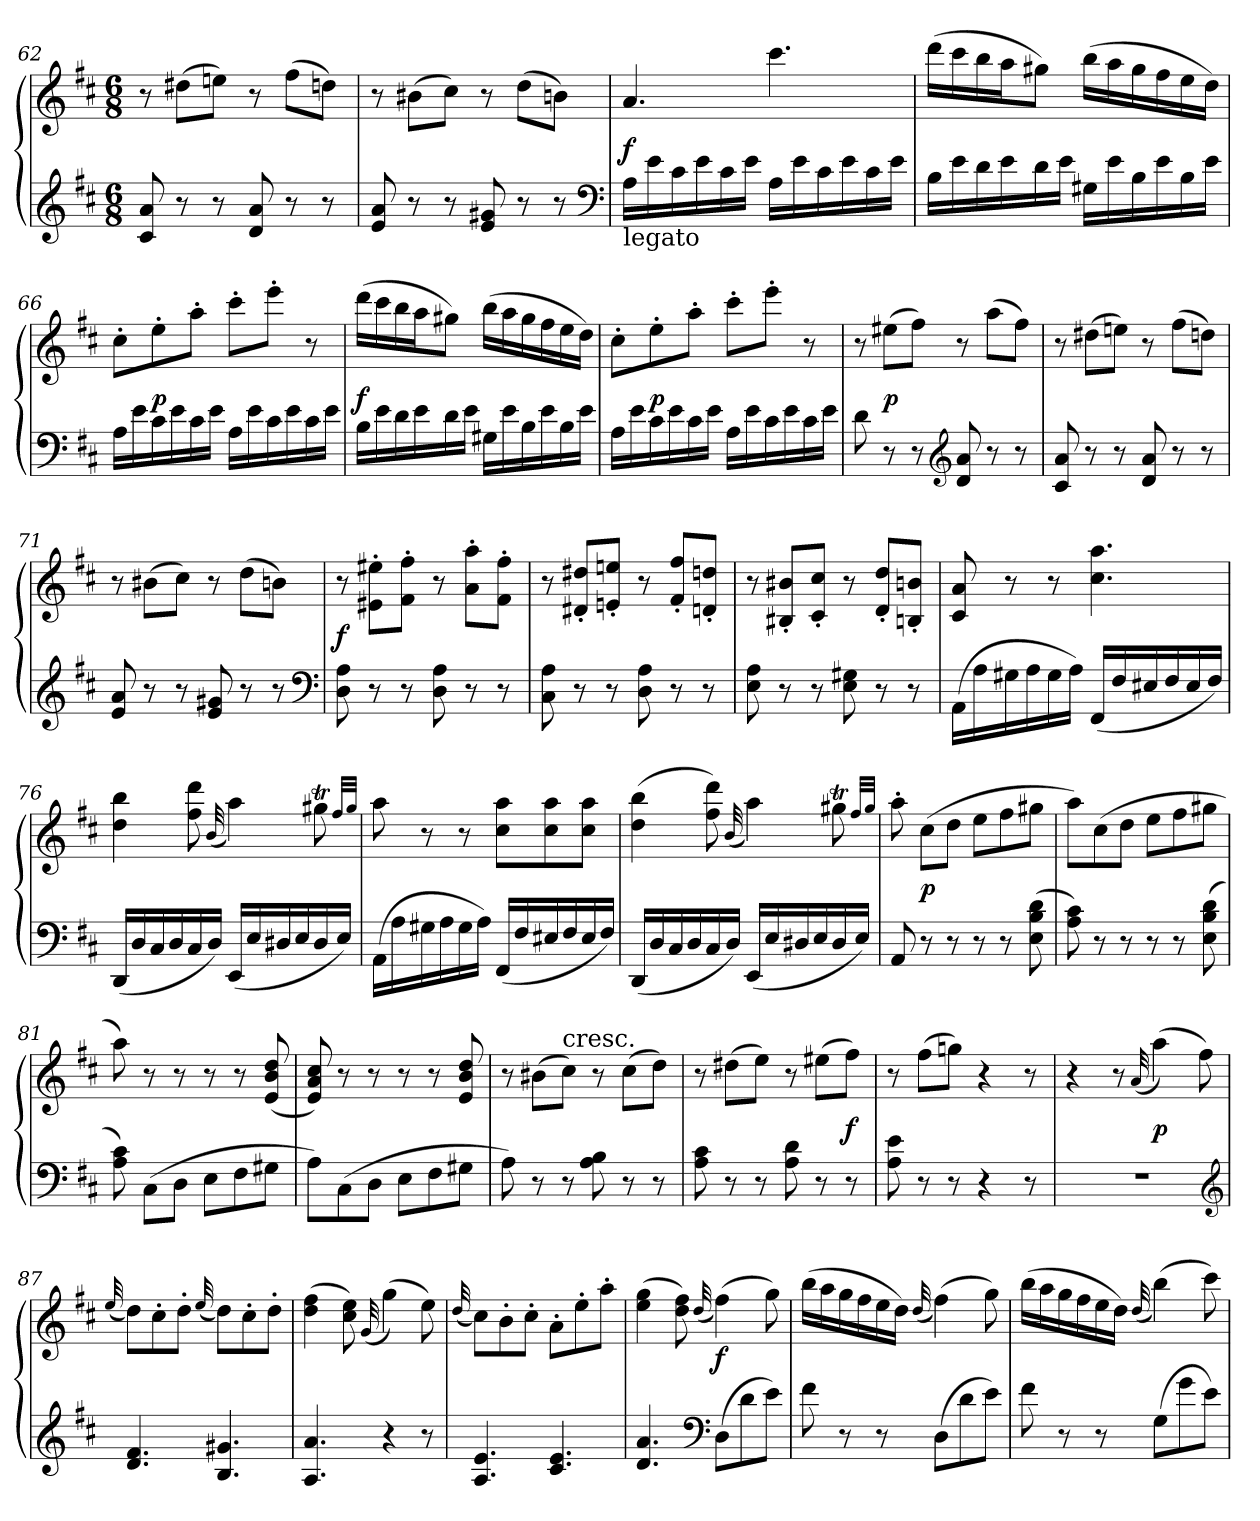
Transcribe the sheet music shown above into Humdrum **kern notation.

**kern	**kern	**dynam
*part1	*part1	*part1
*staff2	*staff1	*staff1/2
*clefG2	*clefG2	*
*k[f#c#]	*k[f#c#]	*
*M6/8	*M6/8	*
=62	=62	=62
8c# 8a	8r	.
8r	(8dd#XL	.
8r	8eenJ)	.
8d 8a	8r	.
8r	(8ff#L	.
8r	8ddnJ)	.
=63	=63	=63
8e 8a	8r	.
8r	(8b#XL	.
8r	8cc#J)	.
8e 8g#X	8r	.
8r	(8ddL	.
8r	8bnJ)	.
*clefF4	*	*
=64	=64	=64
!LO:TX:b:t=legato	!	!
16ALL	4.a	f
16e	.	.
16c#	.	.
16e	.	.
16c#	.	.
16eJJ	.	.
16ALL	4.ccc#	.
16e	.	.
16c#	.	.
16e	.	.
16c#	.	.
16eJJ	.	.
=65	=65	=65
16BLL	(16dddLL	.
16e	16ccc#	.
16d	16bb	.
16e	16aaJ	.
16d	8gg#XJ)	.
16eJJ	.	.
16G#XLL	(16bbLL	.
16e	16aa	.
16B	16gg#	.
16e	16ff#	.
16B	16ee	.
16eJJ	16ddJJ)	.
=66	=66	=66
16ALL	8cc#'L	.
16e	.	.
16c#	8ee'	p
16e	.	.
16c#	8aa'J	.
16eJJ	.	.
16ALL	8ccc#'L	.
16e	.	.
16c#	8eee'J	.
16e	.	.
16c#	8r	.
16eJJ	.	.
=67	=67	=67
16BLL	(16dddLL	f
16e	16ccc#	.
16d	16bb	.
16e	16aaJ	.
16d	8gg#XJ)	.
16eJJ	.	.
16G#XLL	(16bbLL	.
16e	16aa	.
16B	16gg#	.
16e	16ff#	.
16B	16ee	.
16eJJ	16ddJJ)	.
=68	=68	=68
16ALL	8cc#'L	.
16e	.	.
16c#	8ee'	p
16e	.	.
16c#	8aa'J	.
16eJJ	.	.
16ALL	8ccc#'L	.
16e	.	.
16c#	8eee'J	.
16e	.	.
16c#	8r	.
16eJJ	.	.
=69	=69	=69
8d	8r	.
8r	(8ee#XL	p
8r	8ff#J)	.
*clefG2	*	*
8d 8a	8r	.
8r	(8aaL	.
8r	8ff#J)	.
=70	=70	=70
8c# 8a	8r	.
8r	(8dd#XL	.
8r	8eenJ)	.
8d 8a	8r	.
8r	(8ff#L	.
8r	8ddnJ)	.
=71	=71	=71
8e 8a	8r	.
8r	(8b#XL	.
8r	8cc#J)	.
8e 8g#X	8r	.
8r	(8ddL	.
8r	8bnJ)	.
*clefF4	*	*
=72	=72	=72
8D 8A	8r	f
8r	8e#X'\ 8ee#X'\L	.
8r	8f#'\ 8ff#'\J	.
8D 8A	8r	.
8r	8a' 8aa'L	.
8r	8f#' 8ff#'J	.
=73	=73	=73
8C# 8A	8r	.
8r	8d#X' 8dd#X'L	.
8r	8en' 8een'J	.
8D 8A	8r	.
8r	8f#' 8ff#'L	.
8r	8dn' 8ddn'J	.
=74	=74	=74
8E 8A	8r	.
8r	8B#X' 8b#X'L	.
8r	8c#' 8cc#'J	.
8E 8G#X	8r	.
8r	8d' 8dd'L	.
8r	8Bn' 8bn'J	.
=75	=75	=75
(16AALL	8c# 8a	.
16A	.	.
16G#X	8r	.
16A	.	.
16G#	8r	.
16AJJ)	.	.
(16FF#/LL	4.cc# 4.aa	.
16F#/	.	.
16E#X/	.	.
16F#/	.	.
16E#/	.	.
16F#/JJ)	.	.
=76	=76	=76
(16DDLL	4dd 4bb	.
16D	.	.
16C#	.	.
16D	.	.
16C#	8ff# 8ddd	.
16DJJ)	.	.
.	(>32qqb/	.
(16EELL	4aa)	.
16E	.	.
16D#X	.	.
16E	.	.
16D#	8gg#Xt	.
16EJJ)	.	.
.	32qff#/LLL	.
.	32qgg#/JJJ	.
=77	=77	=77
(16AALL	8aa	.
16A	.	.
16G#X	8r	.
16A	.	.
16G#	8r	.
16AJJ)	.	.
(16FF#/LL	8cc# 8aaL	.
16F#/	.	.
16E#X/	8cc# 8aa	.
16F#/	.	.
16E#/	8cc# 8aaJ	.
16F#/JJ)	.	.
=78	=78	=78
(16DDLL	(4dd 4bb	.
16D	.	.
16C#	.	.
16D	.	.
16C#	8ff# 8ddd)	.
16DJJ)	.	.
.	(>32qqb/	.
(16EELL	4aa)	.
16E	.	.
16D#X	.	.
16E	.	.
16D#	8gg#Xt	.
16EJJ)	.	.
.	32qff#/LLL	.
.	32qgg#/JJJ	.
=79	=79	=79
8AA	8aa'	.
8r	(8cc#L	p
8r	8ddJ	.
8r	8eeL	.
8r	8ff#	.
(<8E 8B 8d	8gg#XJ	.
=80	=80	=80
8A 8c#)	8aaL)	.
8r	(8cc#	.
8r	8ddJ	.
8r	8eeL	.
8r	8ff#	.
(<8E 8B 8d	8gg#XJ	.
=81	=81	=81
8A 8c#)	8aa)	.
(>8C#\L	8r	.
8D\J	8r	.
8EL	8r	.
8F#	8r	.
8G#XJ	(>8e 8b 8dd	.
=82	=82	=82
8AL)	8e 8a 8cc#)	.
(8C#	8r	.
8DJ	8r	.
8EL	8r	.
8F#	8r	.
8G#XJ	8e 8b 8dd	.
=83	=83	=83
8A)	8r	.
8r	(8b#XL	.
!	!LO:TX:t=cresc.	!
8r	8cc#J)	.
8A 8B	8r	.
8r	(8cc#L	.
8r	8ddJ)	.
=84	=84	=84
8A 8c#	8r	.
8r	(8dd#XL	.
8r	8eeJ)	.
8A 8d	8r	.
8r	(8ee#XL	.
8r	8ff#J)	f
=85	=85	=85
8A 8e	8r	.
8r	(8ff#L	.
8r	8ggnJ)	.
4r	4r	.
8r	8r	.
=86	=86	=86
2.r	4r	.
.	8r	.
.	(>32qqa/	.
.	(4aa)	p
.	8ff#)	.
*clefG2	*	*
=87	=87	=87
.	(32qqee/	.
4.d 4.f#	8ddL)	.
.	8cc#'	.
.	8dd'J	.
.	(32qqee/	.
4.B 4.g#X	8ddL)	.
.	8cc#'	.
.	8dd'J	.
=88	=88	=88
4.A 4.a	(4dd 4ff#	.
.	8cc# 8ee)	.
.	(>32qqg/	.
4r	(4gg)	.
8r	8ee)	.
=89	=89	=89
.	(32qqdd/	.
4.A 4.e	8cc#L)	.
.	8b'	.
.	8cc#'J	.
4.c# 4.e	8a'L	.
.	8ee'	.
.	8aa'J	.
=90	=90	=90
4.d 4.a	(4ee 4gg	.
.	8dd 8ff#)	.
*clefF4	*	*
.	(32qqdd/	.
(8DL	(4ff#)	f
8d	.	.
8eJ)	8gg)	.
=91	=91	=91
8f#	(16bbLL	.
.	16aa	.
8r	16gg	.
.	16ff#	.
8r	16ee	.
.	16ddJJ)	.
.	(32qqdd/	.
(8DL	(4ff#)	.
8d	.	.
8eJ)	8gg)	.
=92	=92	=92
8f#	(16bbLL	.
.	16aa	.
8r	16gg	.
.	16ff#	.
8r	16ee	.
.	16ddJJ)	.
.	(32qqdd/	.
(8GL	(4bb)	.
8g	.	.
8eJ)	8ccc#)	.
=	=	=
*-	*-	*-
